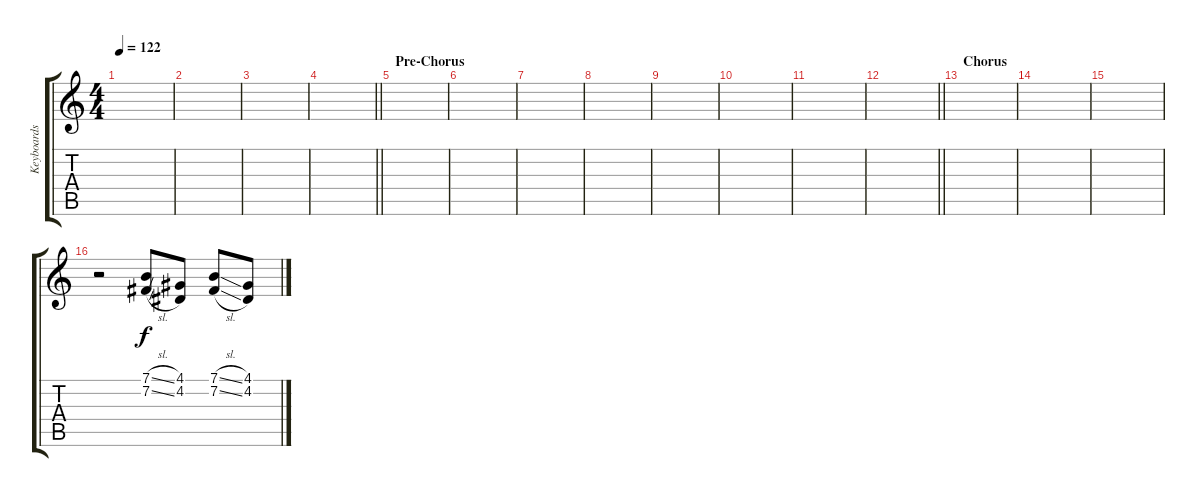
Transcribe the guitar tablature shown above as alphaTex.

\track ("Keyboards" "Keyboards") {instrument lead1square}
\staff {score tabs}
\tuning (E4 B3 G3 D3 A2 E2) {hide}
\ts (4 4)
\tempo 122
\clef g2
\ks c
|
|
|
\barLineRight lightlight
|
\section ("" "Pre-Chorus")
|
|
|
|
|
|
|
\barLineRight lightlight
|
\section ("" "Chorus")
|
|
|
r.2{volume 13} (7.1{sl} 7.2{sl}).8 (4.1 4.2).8 (7.1{sl} 7.2{sl}).8 (4.1 4.2).8
